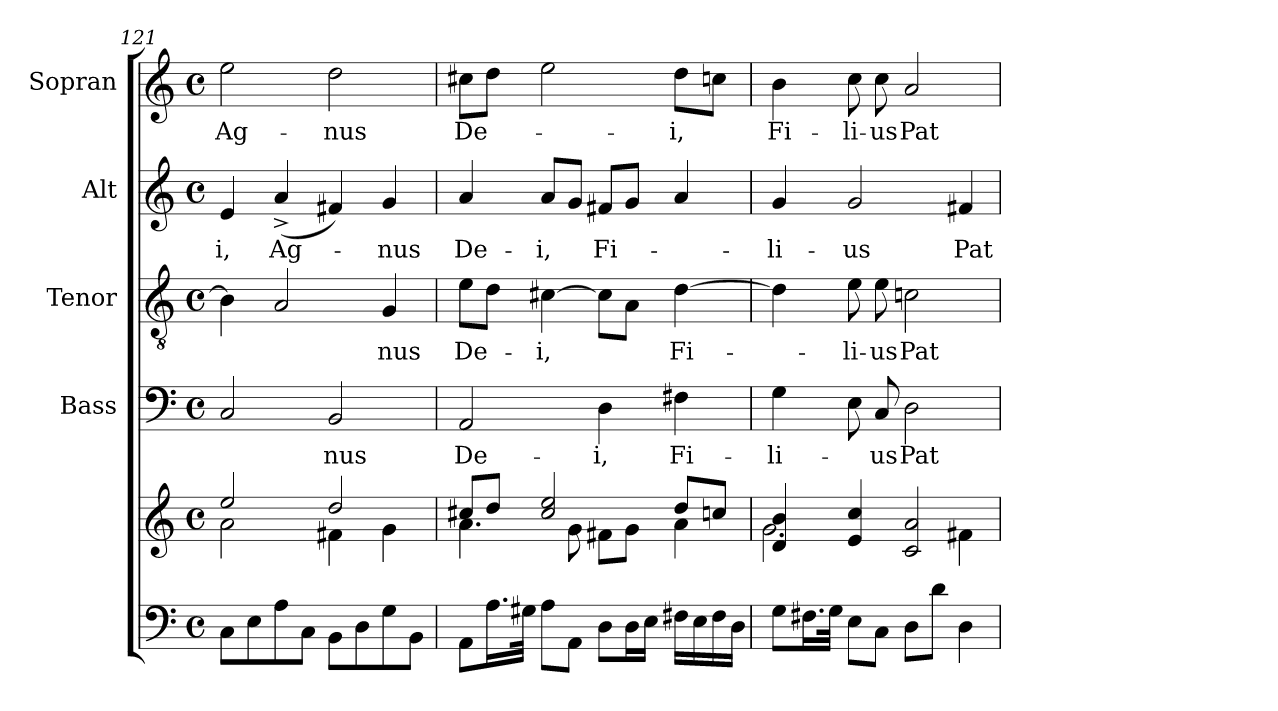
**kern	**kern	**kern	**text	**kern	**text	**kern	**text	**kern	**text
*part5	*part5	*part4	*part4	*part3	*part3	*part2	*part2	*part1	*part1
*staff6	*staff5	*staff4	*staff4	*staff3	*staff3	*staff2	*staff2	*staff1	*staff1
*	*	*I"Bass	*	*I"Tenor	*	*I"Alt	*	*I"Sopran	*
*	*	*I'B.	*	*I'T.	*	*I'A.	*	*I'S.	*
*clefF4	*clefG2	*clefF4	*	*clefGv2	*	*clefG2	*	*clefG2	*
*k[]	*k[]	*k[]	*	*k[]	*	*k[]	*	*k[]	*
*C:	*C:	*C:	*	*C:	*	*C:	*	*C:	*
*M4/4	*M4/4	*M4/4	*	*M4/4	*	*M4/4	*	*M4/4	*
*met(c)	*met(c)	*met(c)	*	*met(c)	*	*met(c)	*	*met(c)	*
=121	=121	=121	=121	=121	=121	=121	=121	=121	=121
*	*^	*	*	*	*	*	*	*	*
!	!	!	!	!	!	!	!	!LO:LY:b	!	!LO:LY:b
8C\L	2ee/	2a\	2C/	.	4B\]	.	4e/	-i,	2ee\	Ag-
8E\	.	.	.	.	.	.	.	.	.	.
!	!	!	!	!	!	!	!	!LO:LY:b	!	!
8A\	.	.	.	.	2A/	.	(<4a^>/	Ag-	.	.
8C\J	.	.	.	.	.	.	.	.	.	.
!	!	!	!	!LO:LY:b	!	!	!	!	!	!LO:LY:b
8BB\L	2dd/	4f#X\	2BB/	-nus	.	.	4f#X/)	.	2dd\	-nus
8D\	.	.	.	.	.	.	.	.	.	.
!	!	!	!	!	!	!LO:LY:b	!	!LO:LY:b	!	!
8G\	.	4g\	.	.	4G/	-nus	4g/	-nus	.	.
8BB\J	.	.	.	.	.	.	.	.	.	.
!!LO:LB:g=z
=122	=122	=122	=122	=122	=122	=122	=122	=122	=122	=122
!	!	!	!	!LO:LY:b	!	!LO:LY:b	!	!LO:LY:b	!	!LO:LY:b
8AA\L	8cc#X/L	4.a\	2AA/	De-	8e\L	De-	4a/	De-	8cc#X\L	De-
16.A\L	8dd/J	.	.	.	8d\J	.	.	.	8dd\J	.
32G#X\JJk	.	.	.	.	.	.	.	.	.	.
!	!	!	!	!	!	!LO:LY:b	!	!LO:LY:b	!	!
8A\L	2cc#/ 2ee/	.	.	.	[4c#X\	-i,	8a/L	-i,	2ee\	.
8AA\J	.	8g\	.	.	.	.	8g/J	.	.	.
!	!	!	!	!LO:LY:b	!	!	!	!LO:LY:b	!	!
8D\L	.	8f#X\L	4D\	-i,	8c#\L]	.	8f#X/L	Fi-	.	.
16D\L	.	8g\J	.	.	8A\J	.	8g/J	.	.	.
16E\JJ	.	.	.	.	.	.	.	.	.	.
!	!	!	!	!LO:LY:b	!	!LO:LY:b	!	!	!	!LO:LY:b
16F#X\LL	8dd/L	4a\	4F#X\	Fi-	[4d\	Fi-	4a/	.	8dd\L	-i,
16E\	.	.	.	.	.	.	.	.	.	.
16F#\	8ccn/J	.	.	.	.	.	.	.	8ccn\J	.
16D\JJ	.	.	.	.	.	.	.	.	.	.
=123	=123	=123	=123	=123	=123	=123	=123	=123	=123	=123
!	!	!	!	!LO:LY:b	!	!	!	!LO:LY:b	!	!LO:LY:b
8G\L	4d/ 4b/	2.g\	4G\	-li-	4d\]	.	4g/	-li-	4b\	Fi-
16.F#X\L	.	.	.	.	.	.	.	.	.	.
32G\JJk	.	.	.	.	.	.	.	.	.	.
!	!	!	!	!	!	!LO:LY:b	!	!LO:LY:b	!	!LO:LY:b
8E\L	4e/ 4cc/	.	8E\	.	8e\	-li-	2g/	-us	8cc\	-li-
!	!	!	!	!LO:LY:b	!	!LO:LY:b	!	!	!	!LO:LY:b
8C\J	.	.	8C/	-us	8e\	-us	.	.	8cc\	-us
!	!	!	!	!LO:LY:b	!	!LO:LY:b	!	!	!	!LO:LY:b
8D\L	2c/ 2a/	.	2D\	Pat-	2cn\	Pat-	.	.	2a/	Pat-
8d\J	.	.	.	.	.	.	.	.	.	.
!	!	!	!	!	!	!	!	!LO:LY:b	!	!
4D\	.	4f#X\	.	.	.	.	4f#X/	Pat-	.	.
*	*v	*v	*	*	*	*	*	*	*	*
=	=	=	=	=	=	=	=	=	=
*-	*-	*-	*-	*-	*-	*-	*-	*-	*-
